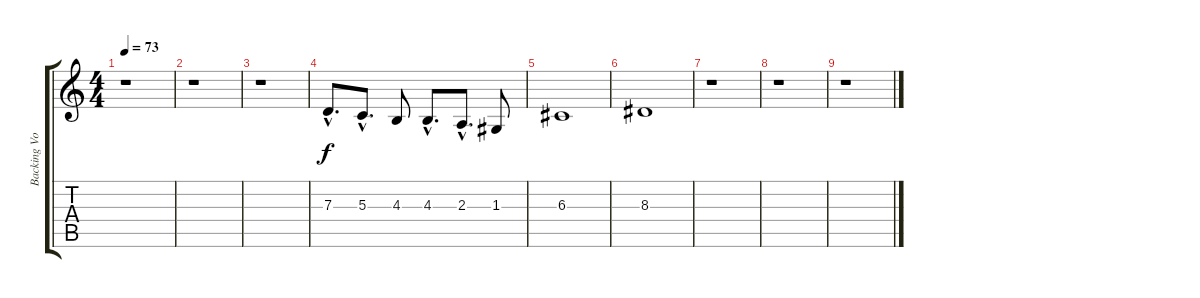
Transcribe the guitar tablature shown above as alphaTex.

\track ("Backing Vocal" "Backing Vo") {instrument acousticgrandpiano}
\staff {score tabs}
\tuning (E4 B3 G3 D3 A2 E2) {hide}
\ts (4 4)
\tempo 73
\clef g2
\ks c
r.1{dy f} |
r.1 |
r.1 |
7.3{hac}.8{d} 5.3{hac}.8{d} 4.3.8 4.3{hac}.8{d} 2.3{hac}.8{d} 1.3.8 |
6.3.1 |
8.3.1 |
r.1 |
r.1 |
r.1
